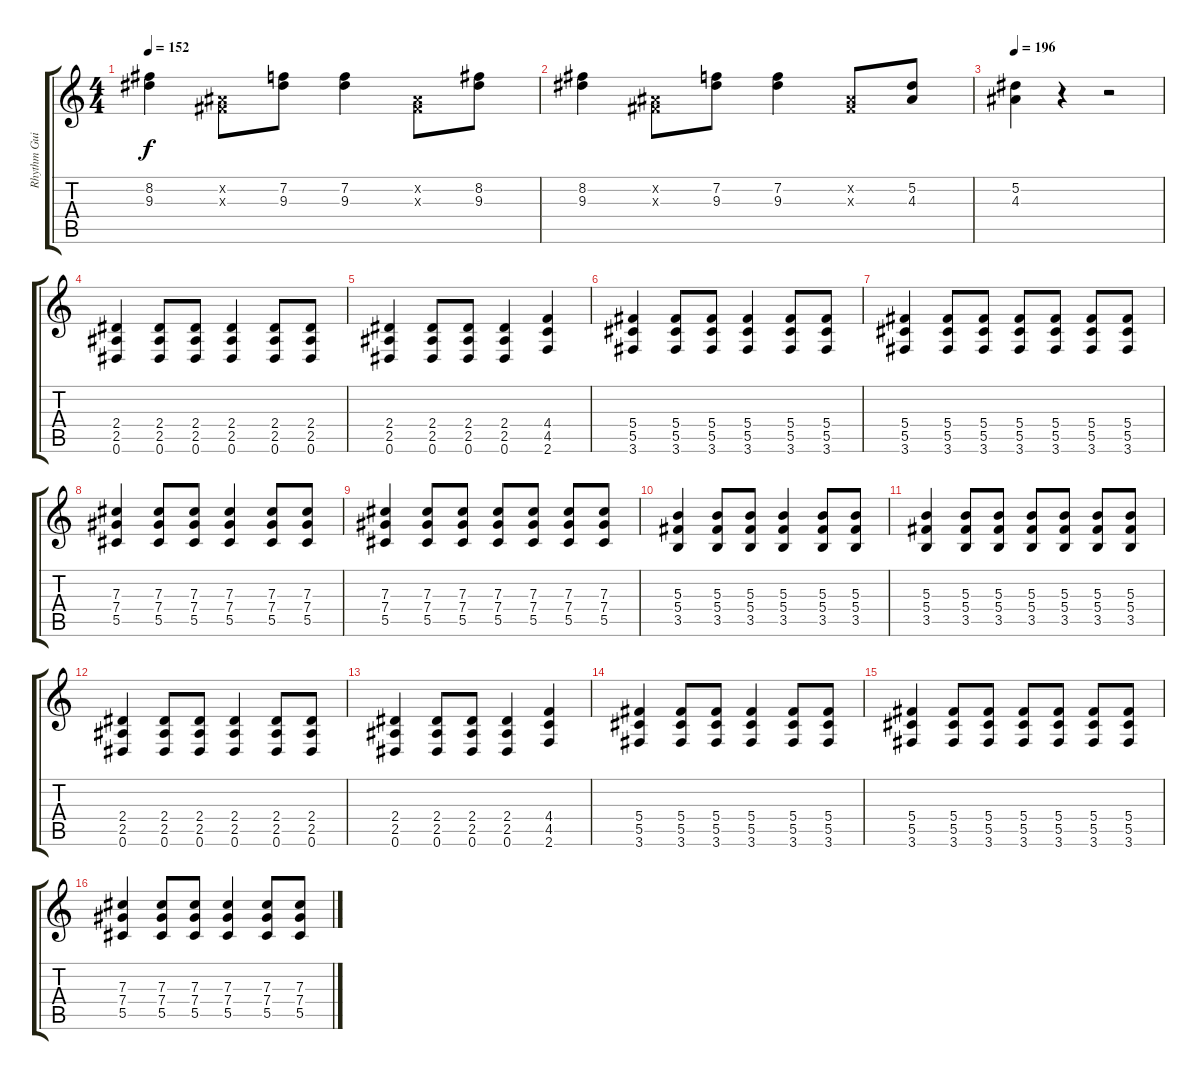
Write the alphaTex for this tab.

\track ("Rhythm Guitar  " "Rhythm Gui") {instrument overdrivenguitar}
\staff {score tabs}
\tuning (Eb4 Bb3 Gb3 Db3 Ab2 Eb2) {hide}
\ts (4 4)
\tempo 152
\clef g2
\ks c
(8.2 9.3).4{dy f} (0.2{x} 0.3{x}).8 (7.2 9.3).8 (7.2 9.3).4 (0.2{x} 0.3{x}).8 (8.2 9.3).8 |
(8.2 9.3).4 (0.2{x} 0.3{x}).8 (7.2 9.3).8 (7.2 9.3).4 (0.2{x} 0.3{x}).8 (5.2 4.3).8 |
\tempo 196
(5.2 4.3).4 r.4 r.2 |
(2.4 2.5 0.6).4{instrument overdrivenguitar} (2.4 2.5 0.6).8 (2.4 2.5 0.6).8 (2.4 2.5 0.6).4 (2.4 2.5 0.6).8 (2.4 2.5 0.6).8 |
(2.4 2.5 0.6).4 (2.4 2.5 0.6).8 (2.4 2.5 0.6).8 (2.4 2.5 0.6).4 (4.4 4.5 2.6).4 |
(5.4 5.5 3.6).4 (5.4 5.5 3.6).8 (5.4 5.5 3.6).8 (5.4 5.5 3.6).4 (5.4 5.5 3.6).8 (5.4 5.5 3.6).8 |
(5.4 5.5 3.6).4 (5.4 5.5 3.6).8 (5.4 5.5 3.6).8 (5.4 5.5 3.6).8 (5.4 5.5 3.6).8 (5.4 5.5 3.6).8 (5.4 5.5 3.6).8 |
(7.3 7.4 5.5).4 (7.3 7.4 5.5).8 (7.3 7.4 5.5).8 (7.3 7.4 5.5).4 (7.3 7.4 5.5).8 (7.3 7.4 5.5).8 |
(7.3 7.4 5.5).4 (7.3 7.4 5.5).8 (7.3 7.4 5.5).8 (7.3 7.4 5.5).8 (7.3 7.4 5.5).8 (7.3 7.4 5.5).8 (7.3 7.4 5.5).8 |
(5.3 5.4 3.5).4 (5.3 5.4 3.5).8 (5.3 5.4 3.5).8 (5.3 5.4 3.5).4 (5.3 5.4 3.5).8 (5.3 5.4 3.5).8 |
(5.3 5.4 3.5).4 (5.3 5.4 3.5).8 (5.3 5.4 3.5).8 (5.3 5.4 3.5).8 (5.3 5.4 3.5).8 (5.3 5.4 3.5).8 (5.3 5.4 3.5).8 |
(2.4 2.5 0.6).4 (2.4 2.5 0.6).8 (2.4 2.5 0.6).8 (2.4 2.5 0.6).4 (2.4 2.5 0.6).8 (2.4 2.5 0.6).8 |
(2.4 2.5 0.6).4 (2.4 2.5 0.6).8 (2.4 2.5 0.6).8 (2.4 2.5 0.6).4 (4.4 4.5 2.6).4 |
(5.4 5.5 3.6).4 (5.4 5.5 3.6).8 (5.4 5.5 3.6).8 (5.4 5.5 3.6).4 (5.4 5.5 3.6).8 (5.4 5.5 3.6).8 |
(5.4 5.5 3.6).4 (5.4 5.5 3.6).8 (5.4 5.5 3.6).8 (5.4 5.5 3.6).8 (5.4 5.5 3.6).8 (5.4 5.5 3.6).8 (5.4 5.5 3.6).8 |
(7.3 7.4 5.5).4 (7.3 7.4 5.5).8 (7.3 7.4 5.5).8 (7.3 7.4 5.5).4 (7.3 7.4 5.5).8 (7.3 7.4 5.5).8
